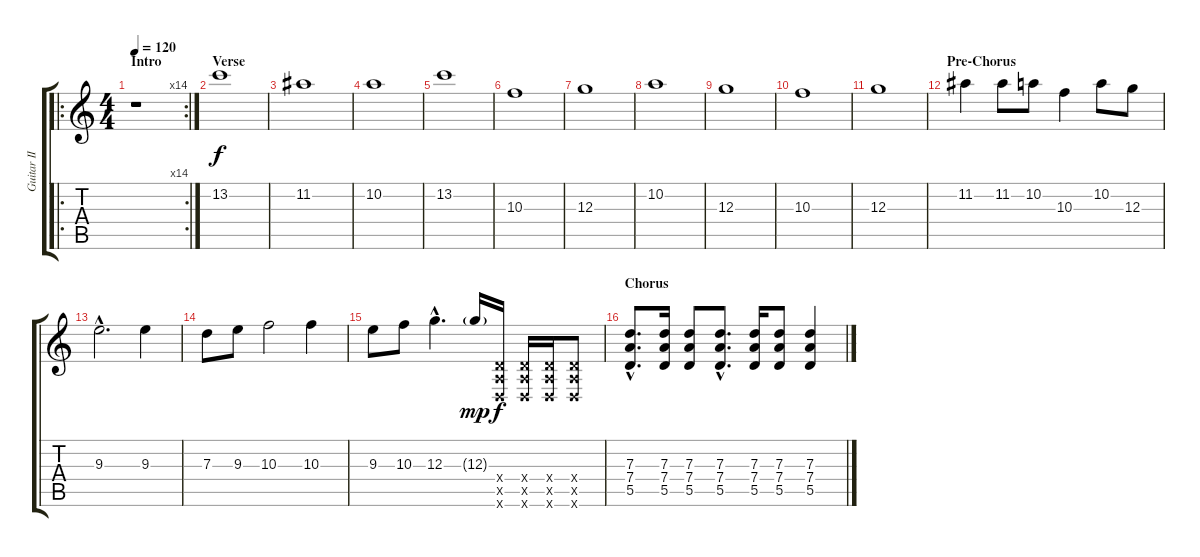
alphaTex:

\track ("Guitar II" "Guitar II") {instrument overdrivenguitar}
\staff {score tabs}
\tuning (E4 B3 G3 D3 A2 D2) {hide}
\ro
\rc 14
\ts (4 4)
\section ("" "Intro")
\tempo 120
\clef g2
\ks c
r.1{dy f instrument overdrivenguitar} |
\section ("" "Verse")
13.2.1 |
11.2.1 |
10.2.1 |
13.2.1 |
10.3.1 |
12.3.1 |
10.2.1 |
12.3.1 |
10.3.1 |
12.3.1 |
\section ("" "Pre-Chorus")
11.2.4 11.2.8 10.2.8 10.3.4 10.2.8 12.3.8 |
9.3{hac}.2{d} 9.3.4 |
7.3.8 9.3.8 10.3.2 10.3.4 |
9.3.8 10.3.8 12.3{hac}.4{d} 12.3{g}.16{dy mp} (0.4{x} 0.5{x} 0.6{x}).16{dy f} (0.4{x} 0.5{x} 0.6{x}).16 (0.4{x} 0.5{x} 0.6{x}).16 (0.4{x} 0.5{x} 0.6{x}).8 |
\section ("" "Chorus")
(7.3{hac} 7.4{hac} 5.5{hac}).8{d} (7.3 7.4 5.5).16 (7.3 7.4 5.5).8 (7.3{hac} 7.4{hac} 5.5{hac}).8{d} (7.3 7.4 5.5).16 (7.3 7.4 5.5).8 (7.3 7.4 5.5).4
